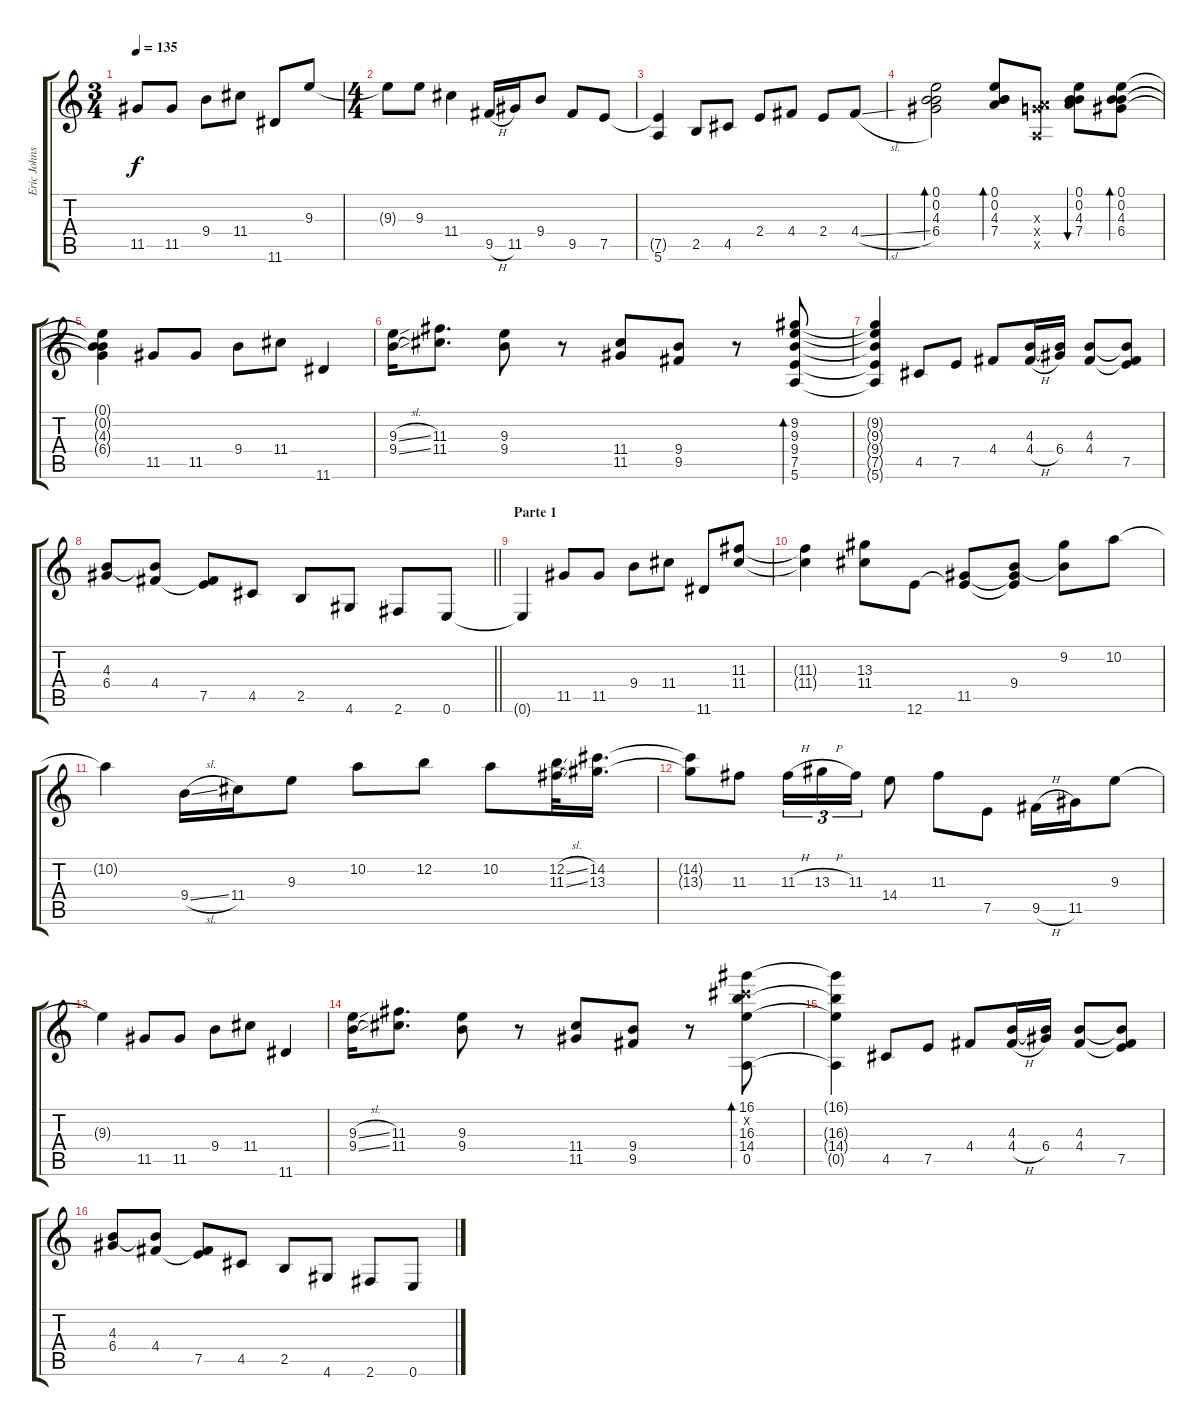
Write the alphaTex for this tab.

\track ("Eric Johnson " "Eric Johns") {instrument acousticguitarnylon}
\staff {score tabs}
\tuning (E4 B3 G3 D3 A2 E2) {hide}
\ts (3 4)
\tempo 135
\clef g2
\ks c
11.5.8{dy f instrument acousticguitarnylon} 11.5.8 9.4.8 11.4.8 11.6.8 9.3.8 |
\ts (4 4)
9.3{t}.8 9.3.8 11.4.4 9.5{h}.16 11.5.16 9.4.8 9.5.8 7.5.8 |
(7.5{t} 5.6).4 2.5.8 4.5.8 2.4.8 4.4.8 2.4.8 4.4{sl}.8 |
(0.1 0.2 4.3 6.4).2{bd 120 txt ""} (0.1 0.2 4.3 7.4).8{bd 120} (0.3{x} 7.4{x} 0.5{x}).8 (0.1 0.2 4.3 7.4).8{bu 120} (0.1 0.2 4.3 6.4).8{bd 120} |
(0.1{t} 0.2{t} 4.3{t} 6.4{t}).4 11.5.8 11.5.8 9.4.8 11.4.8 11.6.4 |
(9.3{sl} 9.4{sl}).16 (11.3 11.4).8{d} (9.3 9.4).8 r.8 (11.4 11.5).8 (9.4 9.5).8 r.8 (9.2 9.3 9.4 7.5 5.6).8{bd 30} |
(9.2{t} 9.3{t} 9.4{t} 7.5{t} 5.6{t}).4 4.5.8 7.5.8 4.4.8 (4.3 4.4{h}).16 (4.3{t} 6.4).16 (4.3 4.4).8 (4.3{t} 4.4{t} 7.5).8 |
\barLineRight lightlight
(4.3 6.4).8 (4.3{t} 4.4).8 (4.4{t} 7.5).8 4.5.8 2.5.8 4.6.8 2.6.8 0.6.8 |
\section ("" "Parte 1")
0.6{t}.4 11.5.8 11.5.8 9.4.8 11.4.8 11.6.8 (11.3 11.4).8 |
(11.3{t} 11.4{t}).4 (13.3 11.4).8 12.6.8 (11.5 12.6{t}).8 (9.4 11.5{t} 12.6{t}).8 (9.2 9.4{t}).8 10.2.8 |
10.2{t}.4 9.4{sl}.16 11.4.16 9.3.8 10.2.8 12.2.8 10.2.8 (12.2{sl} 11.3{sl}).32 (14.2 13.3).16{d} |
(14.2{t} 13.3{t}).8 11.3.8 11.3{h}.16{tu (3 2)} 13.3{h}.16{tu (3 2)} 11.3.16{tu (3 2)} 14.4.8 11.3.8 7.5.8 9.5{h}.16 11.5.16 9.3.8 |
9.3{t}.4 11.5.8 11.5.8 9.4.8 11.4.8 11.6.4 |
(9.3{sl} 9.4{sl}).16 (11.3 11.4).8{d} (9.3 9.4).8 r.8 (11.4 11.5).8 (9.4 9.5).8 r.8 (16.1 14.2{x} 16.3 14.4 0.5).8{bd 30} |
(16.1{t} 16.3{t} 14.4{t} 0.5{t}).4 4.5.8 7.5.8 4.4.8 (4.3 4.4{h}).16 (4.3{t} 6.4).16 (4.3 4.4).8 (4.3{t} 4.4{t} 7.5).8 |
(4.3 6.4).8 (4.3{t} 4.4).8 (4.4{t} 7.5).8 4.5.8 2.5.8 4.6.8 2.6.8 0.6.8
